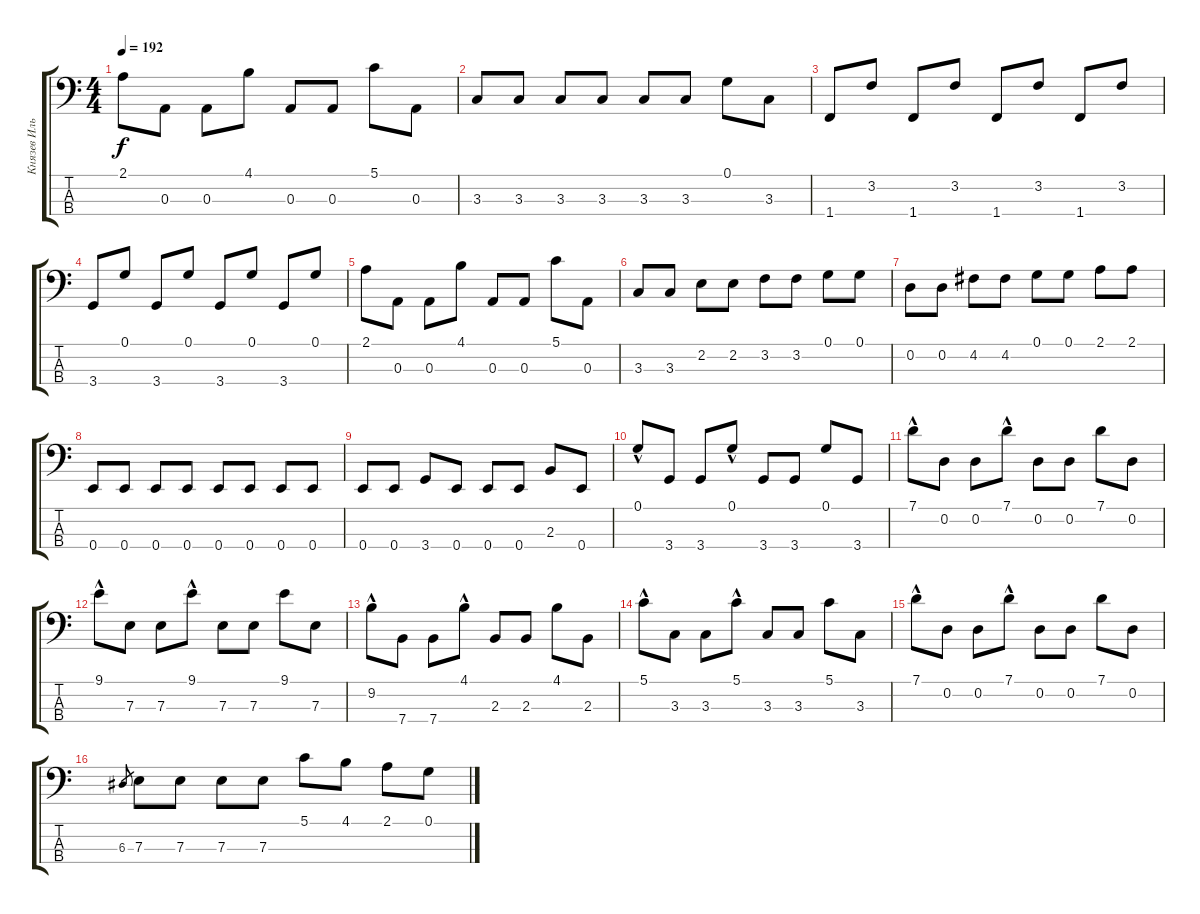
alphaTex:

\track ("Князев Илья" "Князев Иль") {instrument electricbasspick}
\staff {score tabs}
\tuning (G2 D2 A1 E1) {hide}
\ts (4 4)
\tempo 192
\clef f4
\ks c
2.1.8{dy f} 0.3.8 0.3.8 4.1.8 0.3.8 0.3.8 5.1.8 0.3.8 |
3.3.8 3.3.8 3.3.8 3.3.8 3.3.8 3.3.8 0.1.8 3.3.8 |
1.4.8 3.2.8 1.4.8 3.2.8 1.4.8 3.2.8 1.4.8 3.2.8 |
3.4.8 0.1.8 3.4.8 0.1.8 3.4.8 0.1.8 3.4.8 0.1.8 |
2.1.8 0.3.8 0.3.8 4.1.8 0.3.8 0.3.8 5.1.8 0.3.8 |
3.3.8 3.3.8 2.2.8 2.2.8 3.2.8 3.2.8 0.1.8 0.1.8 |
0.2.8 0.2.8 4.2.8 4.2.8 0.1.8 0.1.8 2.1.8 2.1.8 |
0.4.8 0.4.8 0.4.8 0.4.8 0.4.8 0.4.8 0.4.8 0.4.8 |
0.4.8 0.4.8 3.4.8 0.4.8 0.4.8 0.4.8 2.3.8 0.4.8 |
0.1{hac}.8 3.4.8 3.4.8 0.1{hac}.8 3.4.8 3.4.8 0.1.8 3.4.8 |
7.1{hac}.8 0.2.8 0.2.8 7.1{hac}.8 0.2.8 0.2.8 7.1.8 0.2.8 |
9.1{hac}.8 7.3.8 7.3.8 9.1{hac}.8 7.3.8 7.3.8 9.1.8 7.3.8 |
9.2{hac}.8 7.4.8 7.4.8 4.1{hac}.8 2.3.8 2.3.8 4.1.8 2.3.8 |
5.1{hac}.8 3.3.8 3.3.8 5.1{hac}.8 3.3.8 3.3.8 5.1.8 3.3.8 |
7.1{hac}.8 0.2.8 0.2.8 7.1{hac}.8 0.2.8 0.2.8 7.1.8 0.2.8 |
6.3.8{gr} 7.3.8 7.3.8 7.3.8 7.3.8 5.1.8 4.1.8 2.1.8 0.1.8
